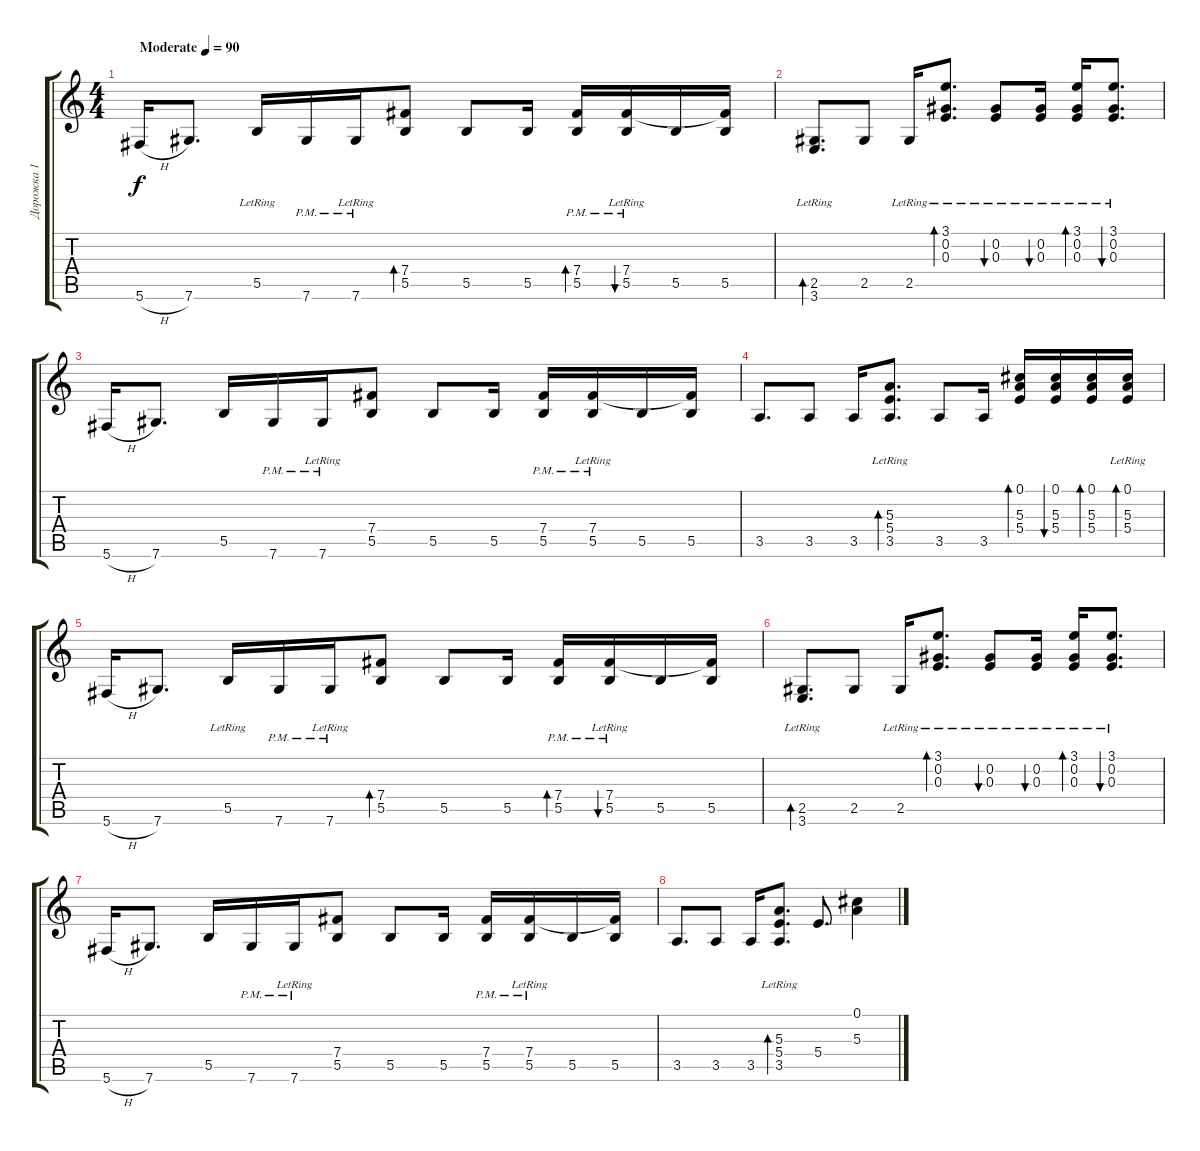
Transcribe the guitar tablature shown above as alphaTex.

\track ("Дорожка 1" "Дорожка 1") {instrument electricguitarclean}
\staff {score tabs}
\tuning (Db4 Ab3 E3 B2 Gb2 Db2) {hide}
\ts (4 4)
\tempo (90 "Moderate")
\clef g2
\ks c
5.6{h}.16{dy f instrument electricguitarclean} 7.6.8{d} 5.5{lr}.16 7.6{pm}.16 7.6{pm lr}.16 (7.4 5.5).8{bd 60} 5.5.8 5.5.16 (7.4{pm} 5.5{pm}).16{bd 60} (7.4{pm} 5.5{pm lr}).16{bu 60} 5.5.16 (7.4{t} 5.5).16 |
(2.5 3.6{lr}).8{d bd 60} 2.5.8 2.5{lr}.16 (3.1 0.2{lr} 0.3{lr}).8{d bd 60} (0.2{lr} 0.3{lr}).8{bu 60} (0.2{lr} 0.3{lr}).16{bu 60} (3.1 0.2 0.3{lr}).16{bd 60} (3.1 0.2 0.3{lr}).8{d bu 60} |
5.6{h}.16 7.6.8{d} 5.5.16 7.6{pm}.16 7.6{pm lr}.16 (7.4 5.5).8 5.5.8 5.5.16 (7.4{pm} 5.5{pm}).16 (7.4{pm} 5.5{pm lr}).16 5.5.16 (7.4{t} 5.5).16 |
3.5.8{d} 3.5.8 3.5.16 (5.3{lr} 5.4{lr} 3.5{lr}).8{d bd 60} 3.5.8 3.5.16 (0.1 5.3 5.4).16{bd 60} (0.1 5.3 5.4).16{bu 60} (0.1 5.3 5.4).16{bd 60} (0.1{lr} 5.3 5.4).16{bd 60} |
5.6{h}.16 7.6.8{d} 5.5{lr}.16 7.6{pm}.16 7.6{pm lr}.16 (7.4 5.5).8{bd 60} 5.5.8 5.5.16 (7.4{pm} 5.5{pm}).16{bd 60} (7.4{pm} 5.5{pm lr}).16{bu 60} 5.5.16 (7.4{t} 5.5).16 |
(2.5 3.6{lr}).8{d bd 60} 2.5.8 2.5{lr}.16 (3.1 0.2{lr} 0.3{lr}).8{d bd 60} (0.2{lr} 0.3{lr}).8{bu 60} (0.2{lr} 0.3{lr}).16{bu 60} (3.1 0.2 0.3{lr}).16{bd 60} (3.1 0.2 0.3{lr}).8{d bu 60} |
5.6{h}.16 7.6.8{d} 5.5.16 7.6{pm}.16 7.6{pm lr}.16 (7.4 5.5).8 5.5.8 5.5.16 (7.4{pm} 5.5{pm}).16 (7.4{pm} 5.5{pm lr}).16 5.5.16 (7.4{t} 5.5).16 |
3.5.8{d} 3.5.8 3.5.16 (5.3{lr} 5.4{lr} 3.5{lr}).8{d bd 60} 5.4.8{d} (0.1 5.3).4
